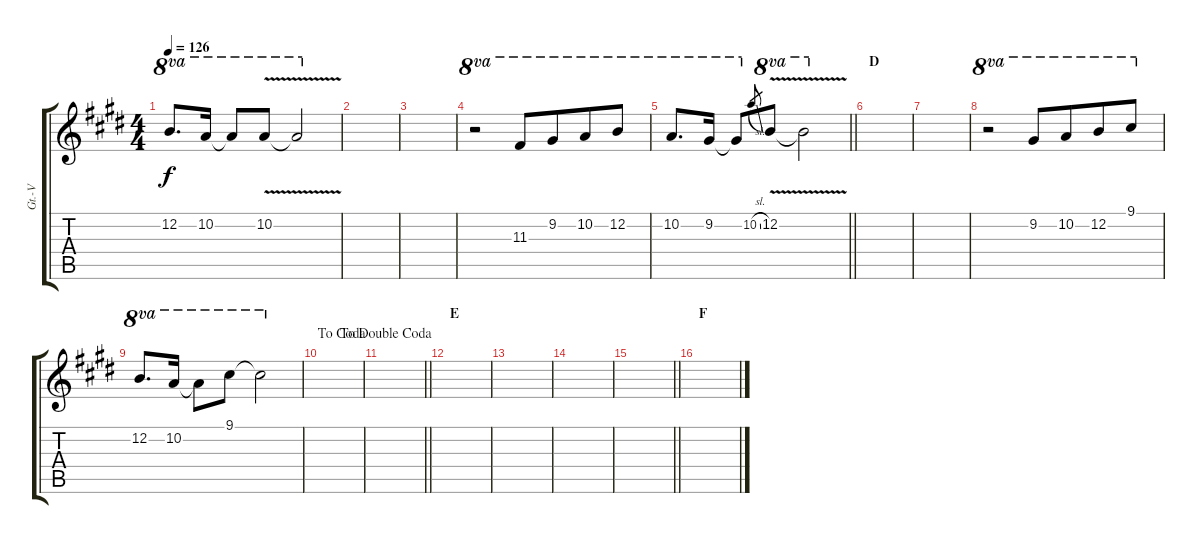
\track ("Gt.-V" "Gt.-V") {instrument acousticguitarsteel}
\staff {score tabs}
\tuning (E4 B3 G3 D3 A2 E2) {hide}
\ts (4 4)
\tempo 126
\clef g2
\ks e
12.2.8{d ot 8va dy f} 10.2.16{ot 8va} 10.2{t}.8{ot 8va} 10.2{v}.8{ot 8va} 10.2{t}.2{ot 8va} |
|
|
r.2{ot 8va} 11.3.8{ot 8va} 9.2.8{ot 8va beam merge} 10.2.8{ot 8va} 12.2.8{ot 8va} |
\barLineRight lightlight
10.2.8{d ot 8va} 9.2.16{ot 8va} 9.2{t}.8{ot 8va} 10.2{sl}.8{gr} 12.2{v}.8{ot 8va} 12.2{t}.2{ot 8va} |
\section ("" "D")
|
|
r.2{ot 8va} 9.2.8{ot 8va} 10.2.8{ot 8va beam merge} 12.2.8{ot 8va} 9.1.8{ot 8va} |
12.2.8{d ot 8va beam Up} 10.2.16{ot 8va beam Up} 10.2{t}.8{ot 8va} 9.1.8{ot 8va} 9.1{t}.2{ot 8va} |
\jump dacoda
|
\jump dadoublecoda
\barLineRight lightlight
|
\section ("" "E")
|
|
|
\barLineRight lightlight
|
\section ("" "F")
